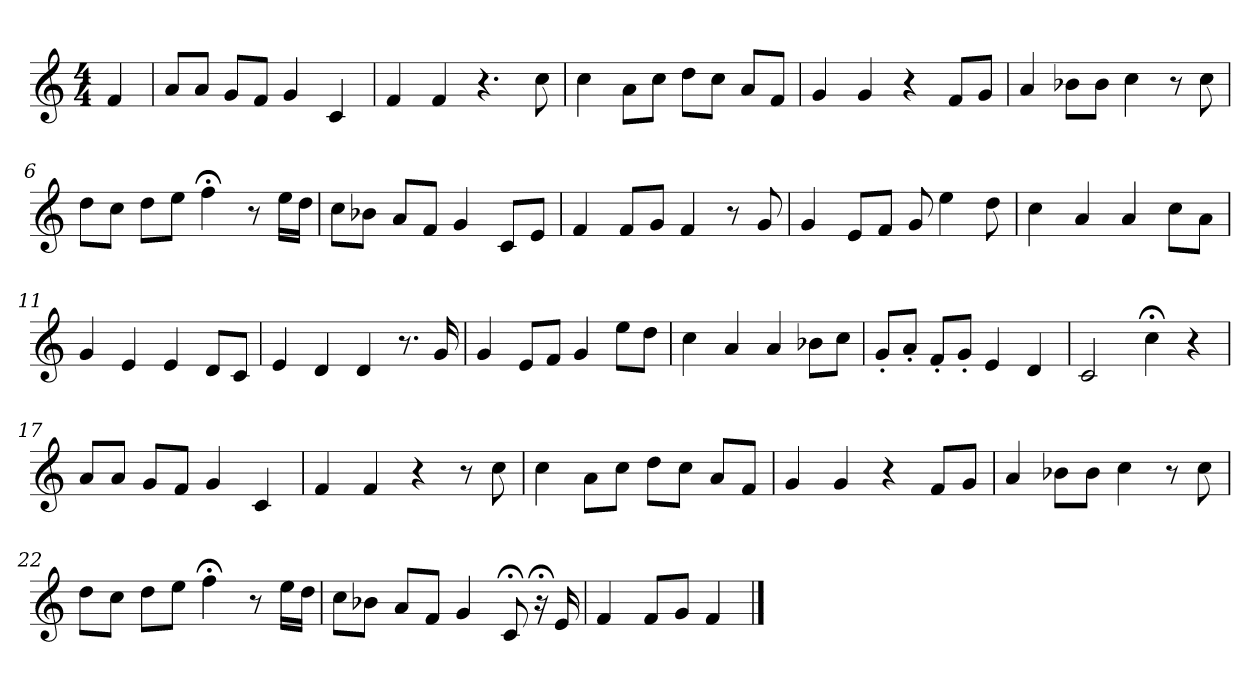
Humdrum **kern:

**kern
*part1
*staff1
*M4/4
*MM92
=
4f
=1
8aL
8aJ
8gL
8fJ
4g
4c
=2
4f
4f
4.r
8cc
=3
4cc
8aL
8ccJ
8ddL
8ccJ
8aL
8fJ
=4
4g
4g
4r
8fL
8gJ
=5
4a
8b-XL
8b-J
4cc
8r
8cc
=6
8ddL
8ccJ
8ddL
8eeJ
4ff;<
8r
16eeLL
16ddJJ
=7
8ccL
8b-XJ
8aL
8fJ
4g
8cL
8eJ
=8
4f
8fL
8gJ
4f
8r
8g
=9
4g
8eL
8fJ
8g
4ee
8dd
=10
4cc
4a
4a
8ccL
8aJ
=11
4g
4e
4e
8dL
8cJ
=12
4e
4d
4d
8.r
16g
=13
4g
8eL
8fJ
4g
8eeL
8ddJ
=14
4cc
4a
4a
8b-XL
8ccJ
=15
8g'L
8a'J
8f'L
8g'J
4e
4d
=16
2c
4cc;<
4r
=17
8aL
8aJ
8gL
8fJ
4g
4c
=18
4f
4f
4r
8r
8cc
=19
4cc
8aL
8ccJ
8ddL
8ccJ
8aL
8fJ
=20
4g
4g
4r
8fL
8gJ
=21
4a
8b-XL
8b-J
4cc
8r
8cc
=22
8ddL
8ccJ
8ddL
8eeJ
4ff;<
8r
16eeLL
16ddJJ
=23
8ccL
8b-XJ
8aL
8fJ
4g
8c;<
16r;<
16e
=24
4f
8fL
8gJ
4f
==
*-
